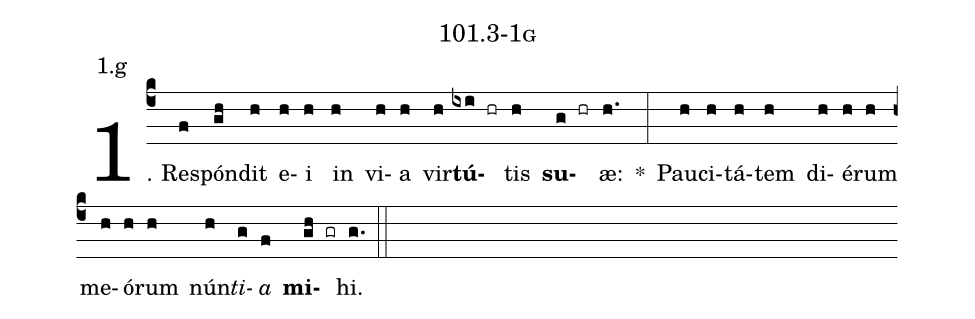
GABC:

name: 101.3-1g;
annotation: 1.g;
%%
(c4)1. Re(f)spón(gh)dit(h) e(h)i(h) in(h) vi(h)a(h) vir(h)<b>tú</b>(ixi hr)tis(h) <b>su</b>(g hr)æ:(h.) *(:) Pau(h)ci(h)tá(h)tem(h) di(h)é(h)rum(h) me(h)ó(h)rum(h) nún(h)<i>ti</i>(g)<i>a</i>(f) <b>mi</b>(gh gr)hi.(g.) (::)


%E(h) u(h) o(g) u(f) a(gh) e.(g.) (::)
